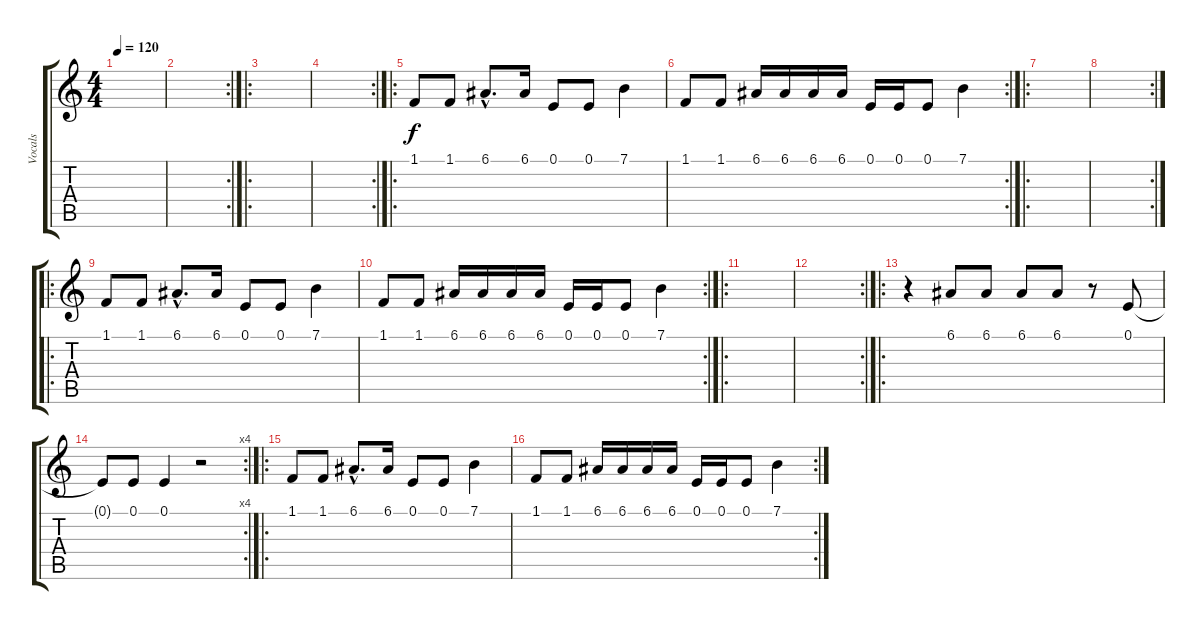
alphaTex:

\track ("Vocals" "Vocals") {instrument brasssection}
\staff {score tabs}
\tuning (E4 B3 G3 D3 A2 E2) {hide}
\ts (4 4)
\tempo 120
\clef g2
\ks c
|
\rc 2
|
\ro
|
\rc 2
|
\ro
1.1.8 1.1.8 6.1{hac}.8{d} 6.1.16 0.1.8 0.1.8 7.1.4 |
\rc 2
1.1.8 1.1.8 6.1.16 6.1.16 6.1.16 6.1.16 0.1.16 0.1.16 0.1.8 7.1.4 |
\ro
|
\rc 2
|
\ro
1.1.8 1.1.8 6.1{hac}.8{d} 6.1.16 0.1.8 0.1.8 7.1.4 |
\rc 2
1.1.8 1.1.8 6.1.16 6.1.16 6.1.16 6.1.16 0.1.16 0.1.16 0.1.8 7.1.4 |
\ro
|
\rc 2
|
\ro
r.4 6.1.8 6.1.8 6.1.8 6.1.8 r.8 0.1.8 |
\rc 4
0.1{t}.8 0.1.8 0.1.4 r.2 |
\ro
1.1.8 1.1.8 6.1{hac}.8{d} 6.1.16 0.1.8 0.1.8 7.1.4 |
\rc 2
1.1.8 1.1.8 6.1.16 6.1.16 6.1.16 6.1.16 0.1.16 0.1.16 0.1.8 7.1.4
